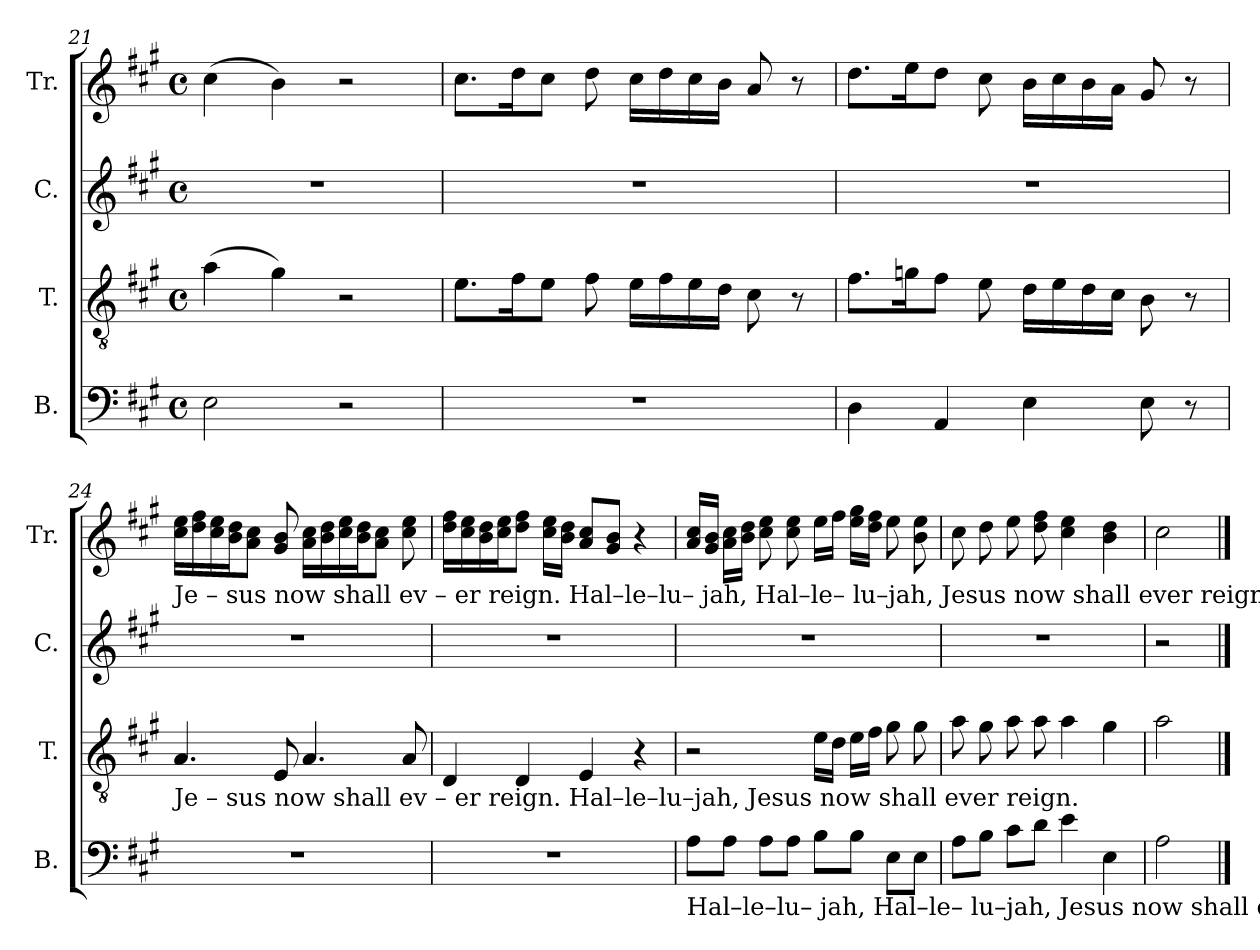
**kern	**kern	**kern	**kern
*part4	*part3	*part2	*part1
*staff4	*staff3	*staff2	*staff1
*I"B.	*I"T.	*I"C.	*I"Tr.
*I'B.	*I'T.	*I'C.	*I'Tr.
*clefF4	*clefGv2	*clefG2	*clefG2
*k[f#c#g#]	*k[f#c#g#]	*k[f#c#g#]	*k[f#c#g#]
*M4/4	*M4/4	*M4/4	*M4/4
*met(c)	*met(c)	*met(c)	*met(c)
=21	=21	=21	=21
2E\	(4a\	1r	(4cc#\
.	4g#\)	.	4b\)
2r	2r	.	2r
=22	=22	=22	=22
1r	8.e\L	1r	8.cc#\L
.	16f#\K	.	16dd\K
.	8e\J	.	8cc#\J
.	8f#\	.	8dd\
.	16e\LL	.	16cc#\LL
.	16f#\	.	16dd\
.	16e\	.	16cc#\
.	16d\JJ	.	16b\JJ
.	8c#\	.	8a/
.	8r	.	8r
=23	=23	=23	=23
4D\	8.f#\L	1r	8.dd\L
.	16gn\K	.	16ee\K
4AA/	8f#\J	.	8dd\J
.	8e\	.	8cc#\
4E\	16d\LL	.	16b\LL
.	16e\	.	16cc#\
.	16d\	.	16b\
.	16c#\JJ	.	16a\JJ
8E\	8B\	.	8g#/
8r	8r	.	8r
!!LO:LB:g=z
=24	=24	=24	=24
!	!	!	!LO:TX:b:t=Je          –        sus   now              shall    ev       –          er    reign.       Hal–le–lu– jah,  Hal–le– lu–jah,  Jesus now shall ever reign.
!	!LO:TX:b:t=Je        –          sus  now             shall     ev      –       er      reign.                                               Hal–le–lu–jah, Jesus now shall ever  reign.	!	!
1r	4.A/	1r	16cc#\ 16ee\LL
.	.	.	16dd\ 16ff#\
.	.	.	16cc#\ 16ee\
.	.	.	16b\ 16dd\J
.	.	.	8a\ 8cc#\J
.	8E/	.	8g#/ 8b/
.	4.A/	.	16a\ 16cc#\LL
.	.	.	16b\ 16dd\
.	.	.	16cc#\ 16ee\
.	.	.	16b\ 16dd\J
.	.	.	8a\ 8cc#\J
.	8A/	.	8cc#\ 8ee\
=25	=25	=25	=25
1r	4D/	1r	16dd\ 16ff#\LL
.	.	.	16cc#\ 16ee\
.	.	.	16b\ 16dd\
.	.	.	16cc#\ 16ee\J
.	4D/	.	8dd\ 8ff#\J
.	.	.	16cc#\ 16ee\LL
.	.	.	16b\ 16dd\JJ
.	4E/	.	8a/ 8cc#/L
.	.	.	8g#/ 8b/J
.	4r	.	4r
=26	=26	=26	=26
!LO:TX:b:t=Hal–le–lu– jah,  Hal–le– lu–jah,  Jesus now shall ever reign.	!	!	!
8A\L	2r	1r	16a/ 16cc#/LL
.	.	.	16g#/ 16b/JJ
8A\J	.	.	16a\ 16cc#\LL
.	.	.	16b\ 16dd\JJ
8A\L	.	.	8cc#\ 8ee\
8A\J	.	.	8cc#\ 8ee\
8B\L	16e\LL	.	16ee\LL
.	16d\JJ	.	16ff#\JJ
8B\J	16e\LL	.	16ee\ 16gg#\LL
.	16f#\JJ	.	16dd\ 16ff#\JJ
8E\L	8g#\	.	8ee\
8E\J	8g#\	.	8b\ 8ee\
=27	=27	=27	=27
8A\L	8a\	1r	8cc#\
8B\J	8g#\	.	8dd\
8c#\L	8a\	.	8ee\
8d\J	8a\	.	8dd\ 8ff#\
4e\	4a\	.	4cc#\ 4ee\
4E\	4g#\	.	4b\ 4dd\
=28	=28	=28	=28
2A\	2a\	2r	2cc#\
==	==	==	==
*-	*-	*-	*-
